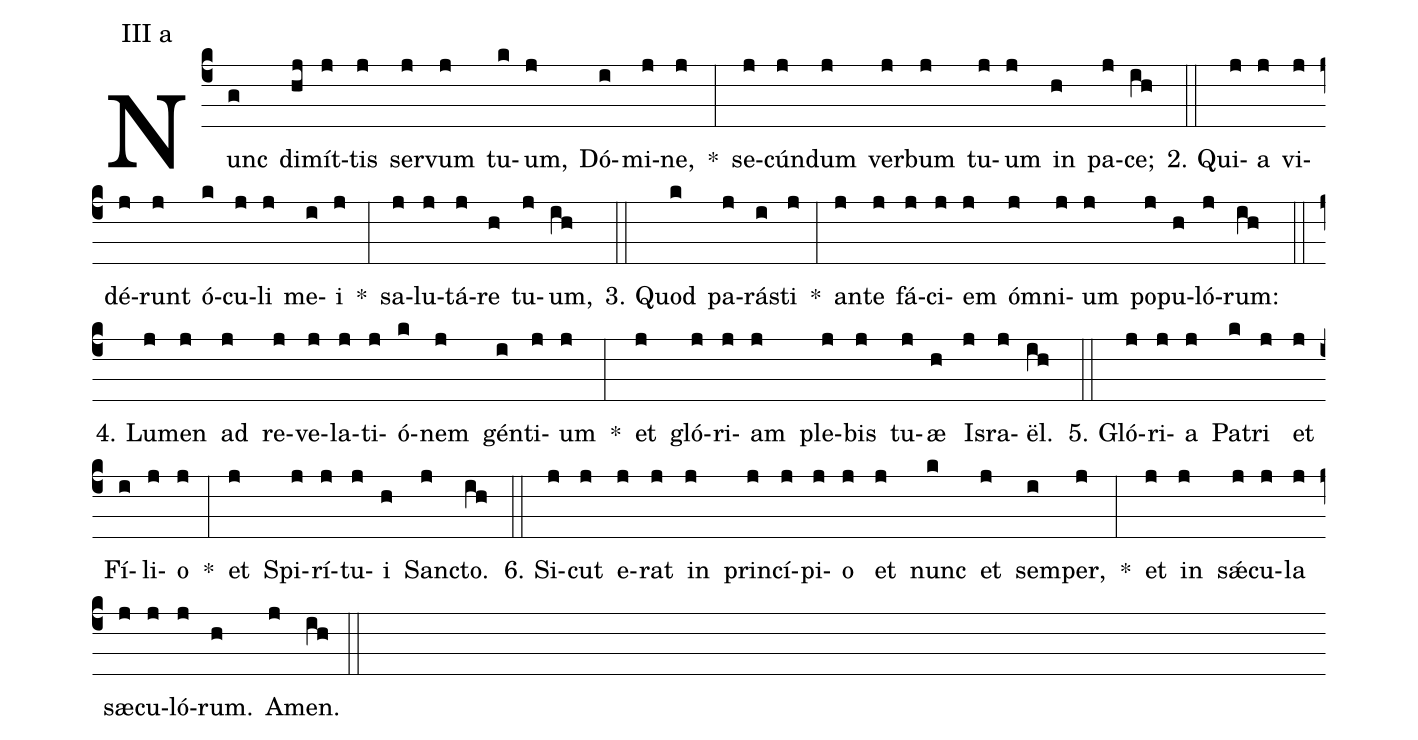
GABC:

office-part: Nunc Dimitis;
annotation: III a;
%%
(c4) Nunc(g) di(hj)mít(j)tis(j) ser(j)vum(j) tu(k)um,(j) Dó(i )mi(j)ne,(j) *(:) se(j)cún(j)dum(j) ver(j)bum(j) tu(j)um(j) in(h) pa(j)ce;(ih) (::)
2. Qui(j)a(j) vi(j)dé(j)runt(j) ó(k)cu(j)li(j) me(i)i(j) *(:) sa(j)lu(j)tá(j)re(h) tu(j)um,(ih) (::)
3. Quod(k) pa(j)rá(i)sti(j) *(:) an(j)te(j) fá(j)ci(j)em(j) óm(j)ni(j)um(j) po(j)pu(h)ló(j)rum:(ih) (::)
4. Lu(j)men(j) ad(j) re(j)ve(j)la(j)ti(j)ó(k)nem(j) gén(i)ti(j)um(j) *(:) et(j) gló(j)ri(j)am(j) ple(j)bis(j) tu(j)æ(h) Is(j)ra(j){ë}l.(ih) (::)
5. Gló(j)ri(j)a(j) Pa(k)tri(j) et(j) Fí(i)li(j)o(j) *(:)
et(j) Spi(j)rí(j)tu(j)i(h) Sanc(j)to.(ih) (::)
6. Si(j)cut(j) e(j)rat(j) in(j) prin(j)cí(j)pi(j)o(j) et(j) nunc(k) et(j) sem(i)per,(j) *(:)
et(j) in(j) s{<sp>'ae</sp>}(j)cu(j)la(j) sæ(j)cu(j)ló(j)rum.(h) A(j)men.(ih) (::)
